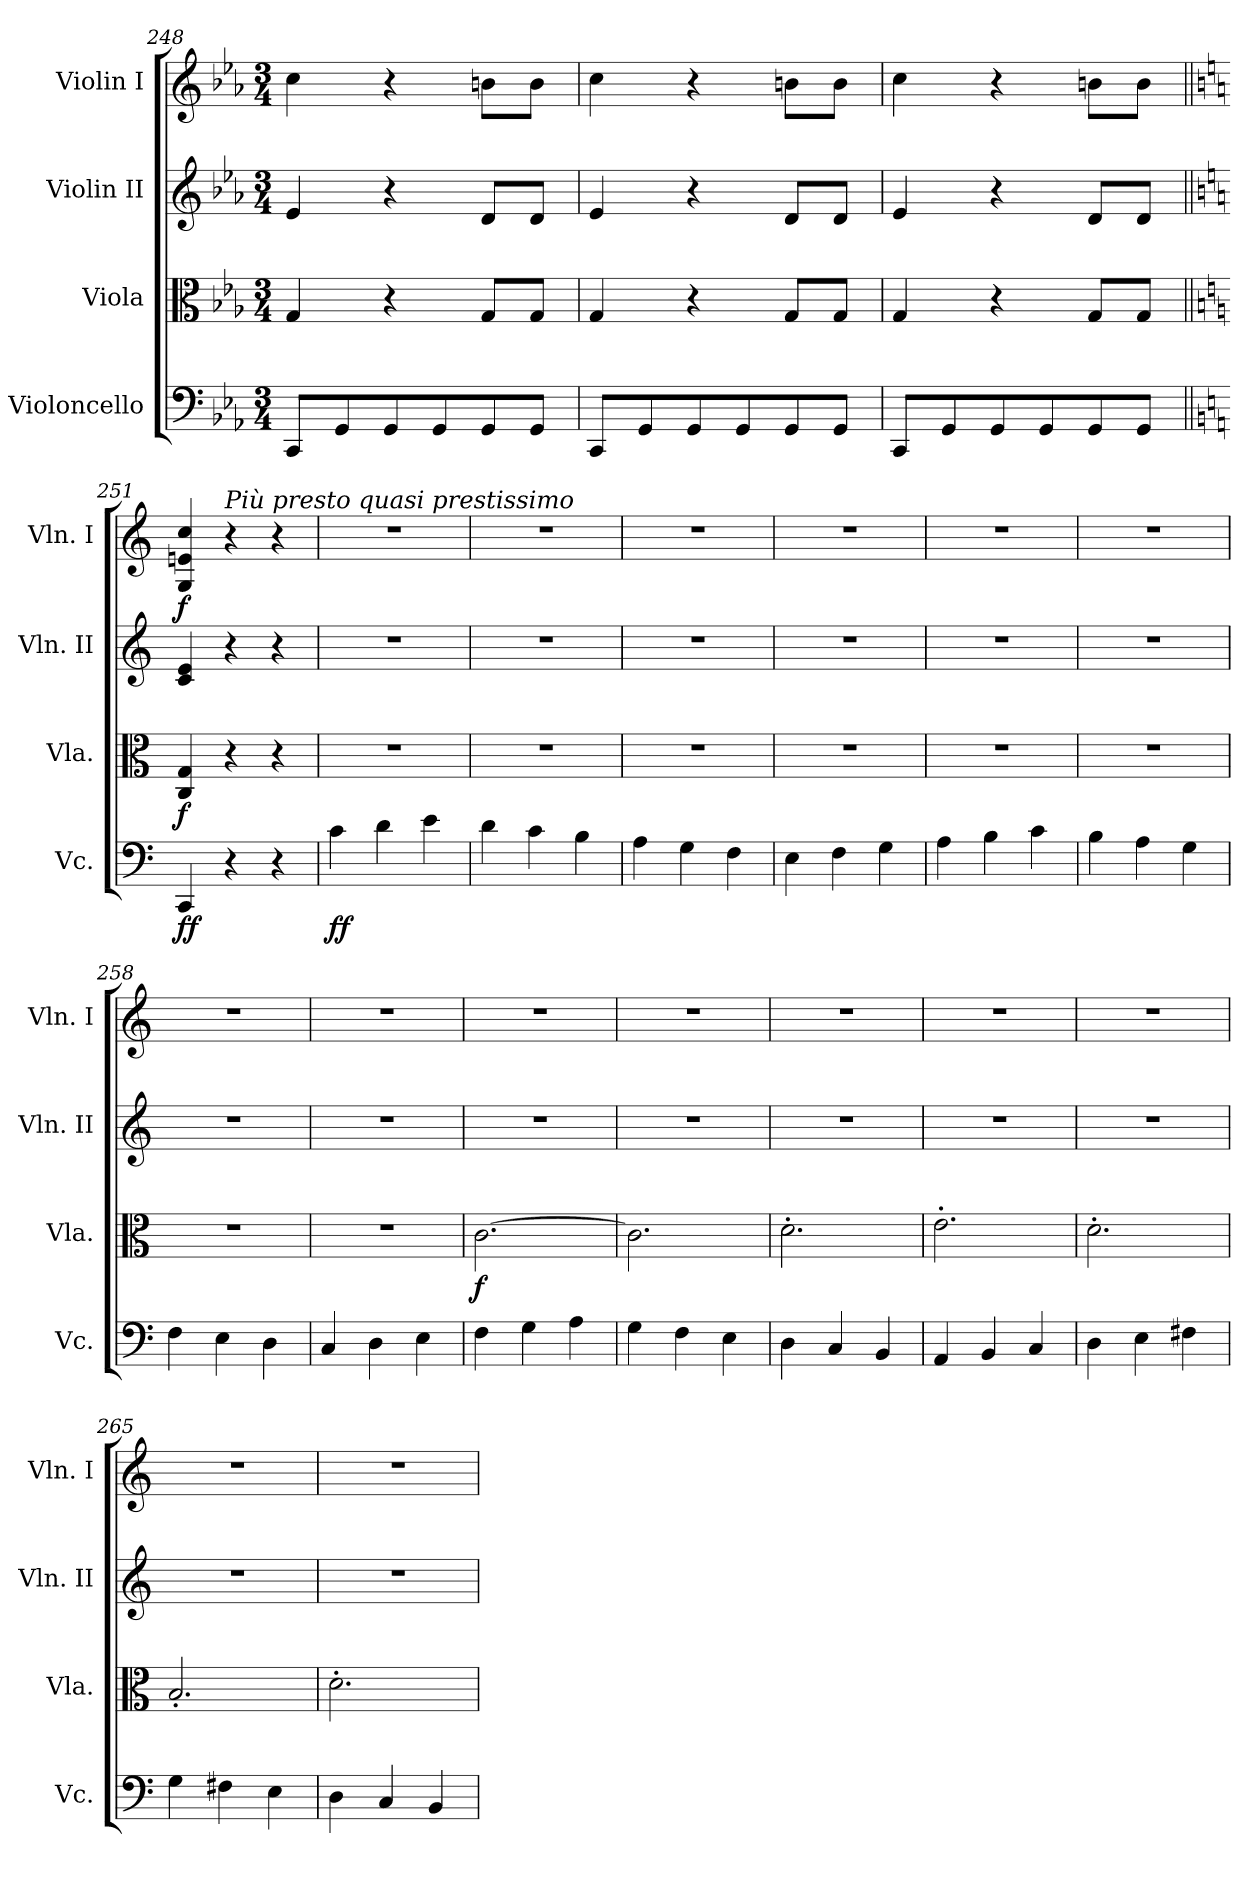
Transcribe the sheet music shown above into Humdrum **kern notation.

**kern	**dynam	**kern	**dynam	**kern	**kern	**dynam
*part4	*part4	*part3	*part3	*part2	*part1	*part1
*staff4	*staff4	*staff3	*staff3	*staff2	*staff1	*staff1
*I"Violoncello	*	*I"Viola	*	*I"Violin II	*I"Violin I	*
*I'Vc.	*	*I'Vla.	*	*I'Vln. II	*I'Vln. I	*
*clefF4	*	*clefC3	*	*clefG2	*clefG2	*
*k[b-e-a-]	*	*k[b-e-a-]	*	*k[b-e-a-]	*k[b-e-a-]	*
*c:	*	*c:	*	*c:	*c:	*
*M3/4	*	*M3/4	*	*M3/4	*M3/4	*
=248	=248	=248	=248	=248	=248	=248
8CC/L	.	4G/	.	4e-/	4cc\	.
8GG/	.	.	.	.	.	.
8GG/	.	4r	.	4r	4r	.
8GG/	.	.	.	.	.	.
8GG/	.	8G/L	.	8d/L	8bn\L	.
8GG/J	.	8G/J	.	8d/J	8b\J	.
=249	=249	=249	=249	=249	=249	=249
8CC/L	.	4G/	.	4e-/	4cc\	.
8GG/	.	.	.	.	.	.
8GG/	.	4r	.	4r	4r	.
8GG/	.	.	.	.	.	.
8GG/	.	8G/L	.	8d/L	8bn\L	.
8GG/J	.	8G/J	.	8d/J	8b\J	.
=250	=250	=250	=250	=250	=250	=250
8CC/L	.	4G/	.	4e-/	4cc\	.
8GG/	.	.	.	.	.	.
8GG/	.	4r	.	4r	4r	.
8GG/	.	.	.	.	.	.
8GG/	.	8G/L	.	8d/L	8bn\L	.
8GG/J	.	8G/J	.	8d/J	8b\J	.
=251||	=251||	=251||	=251||	=251||	=251||	=251||
*k[]	*	*k[]	*	*k[]	*k[]	*
*C:	*	*C:	*	*C:	*C:	*
!	!LO:DY:b	!	!	!	!	!
!	!LO:DY:n=1:b	!	!LO:DY:b	!	!	!LO:DY:b
4CC/	f f	4C/ 4G/	f	4c/ 4e/	4G/ 4en/ 4cc/	f
!	!	!	!	!	!LO:TX:a:i:t=Più presto quasi prestissimo	!
4r	.	4r	.	4r	4r	.
4r	.	4r	.	4r	4r	.
=252	=252	=252	=252	=252	=252	=252
!	!LO:DY:b	!	!	!	!	!
4c\	ff	2.r	.	2.r	2.r	.
4d\	.	.	.	.	.	.
4e\	.	.	.	.	.	.
=253	=253	=253	=253	=253	=253	=253
4d\	.	2.r	.	2.r	2.r	.
4c\	.	.	.	.	.	.
4B\	.	.	.	.	.	.
=254	=254	=254	=254	=254	=254	=254
4A\	.	2.r	.	2.r	2.r	.
4G\	.	.	.	.	.	.
4F\	.	.	.	.	.	.
=255	=255	=255	=255	=255	=255	=255
4E\	.	2.r	.	2.r	2.r	.
4F\	.	.	.	.	.	.
4G\	.	.	.	.	.	.
=256	=256	=256	=256	=256	=256	=256
4A\	.	2.r	.	2.r	2.r	.
4B\	.	.	.	.	.	.
4c\	.	.	.	.	.	.
=257	=257	=257	=257	=257	=257	=257
4B\	.	2.r	.	2.r	2.r	.
4A\	.	.	.	.	.	.
4G\	.	.	.	.	.	.
=258	=258	=258	=258	=258	=258	=258
4F\	.	2.r	.	2.r	2.r	.
4E\	.	.	.	.	.	.
4D\	.	.	.	.	.	.
=259	=259	=259	=259	=259	=259	=259
4C/	.	2.r	.	2.r	2.r	.
4D\	.	.	.	.	.	.
4E\	.	.	.	.	.	.
=260	=260	=260	=260	=260	=260	=260
!	!	!	!LO:DY:b	!	!	!
4F\	.	[2.c\	f	2.r	2.r	.
4G\	.	.	.	.	.	.
4A\	.	.	.	.	.	.
=261	=261	=261	=261	=261	=261	=261
4G\	.	2.c\]	.	2.r	2.r	.
4F\	.	.	.	.	.	.
4E\	.	.	.	.	.	.
=262	=262	=262	=262	=262	=262	=262
4D\	.	2.d'\	.	2.r	2.r	.
4C/	.	.	.	.	.	.
4BB/	.	.	.	.	.	.
=263	=263	=263	=263	=263	=263	=263
4AA/	.	2.e'\	.	2.r	2.r	.
4BB/	.	.	.	.	.	.
4C/	.	.	.	.	.	.
=264	=264	=264	=264	=264	=264	=264
4D\	.	2.d'\	.	2.r	2.r	.
4E\	.	.	.	.	.	.
4F#X\	.	.	.	.	.	.
=265	=265	=265	=265	=265	=265	=265
4G\	.	2.B'/	.	2.r	2.r	.
4F#X\	.	.	.	.	.	.
4E\	.	.	.	.	.	.
=266	=266	=266	=266	=266	=266	=266
4D\	.	2.d'\	.	2.r	2.r	.
4C/	.	.	.	.	.	.
4BB/	.	.	.	.	.	.
=	=	=	=	=	=	=
*-	*-	*-	*-	*-	*-	*-
